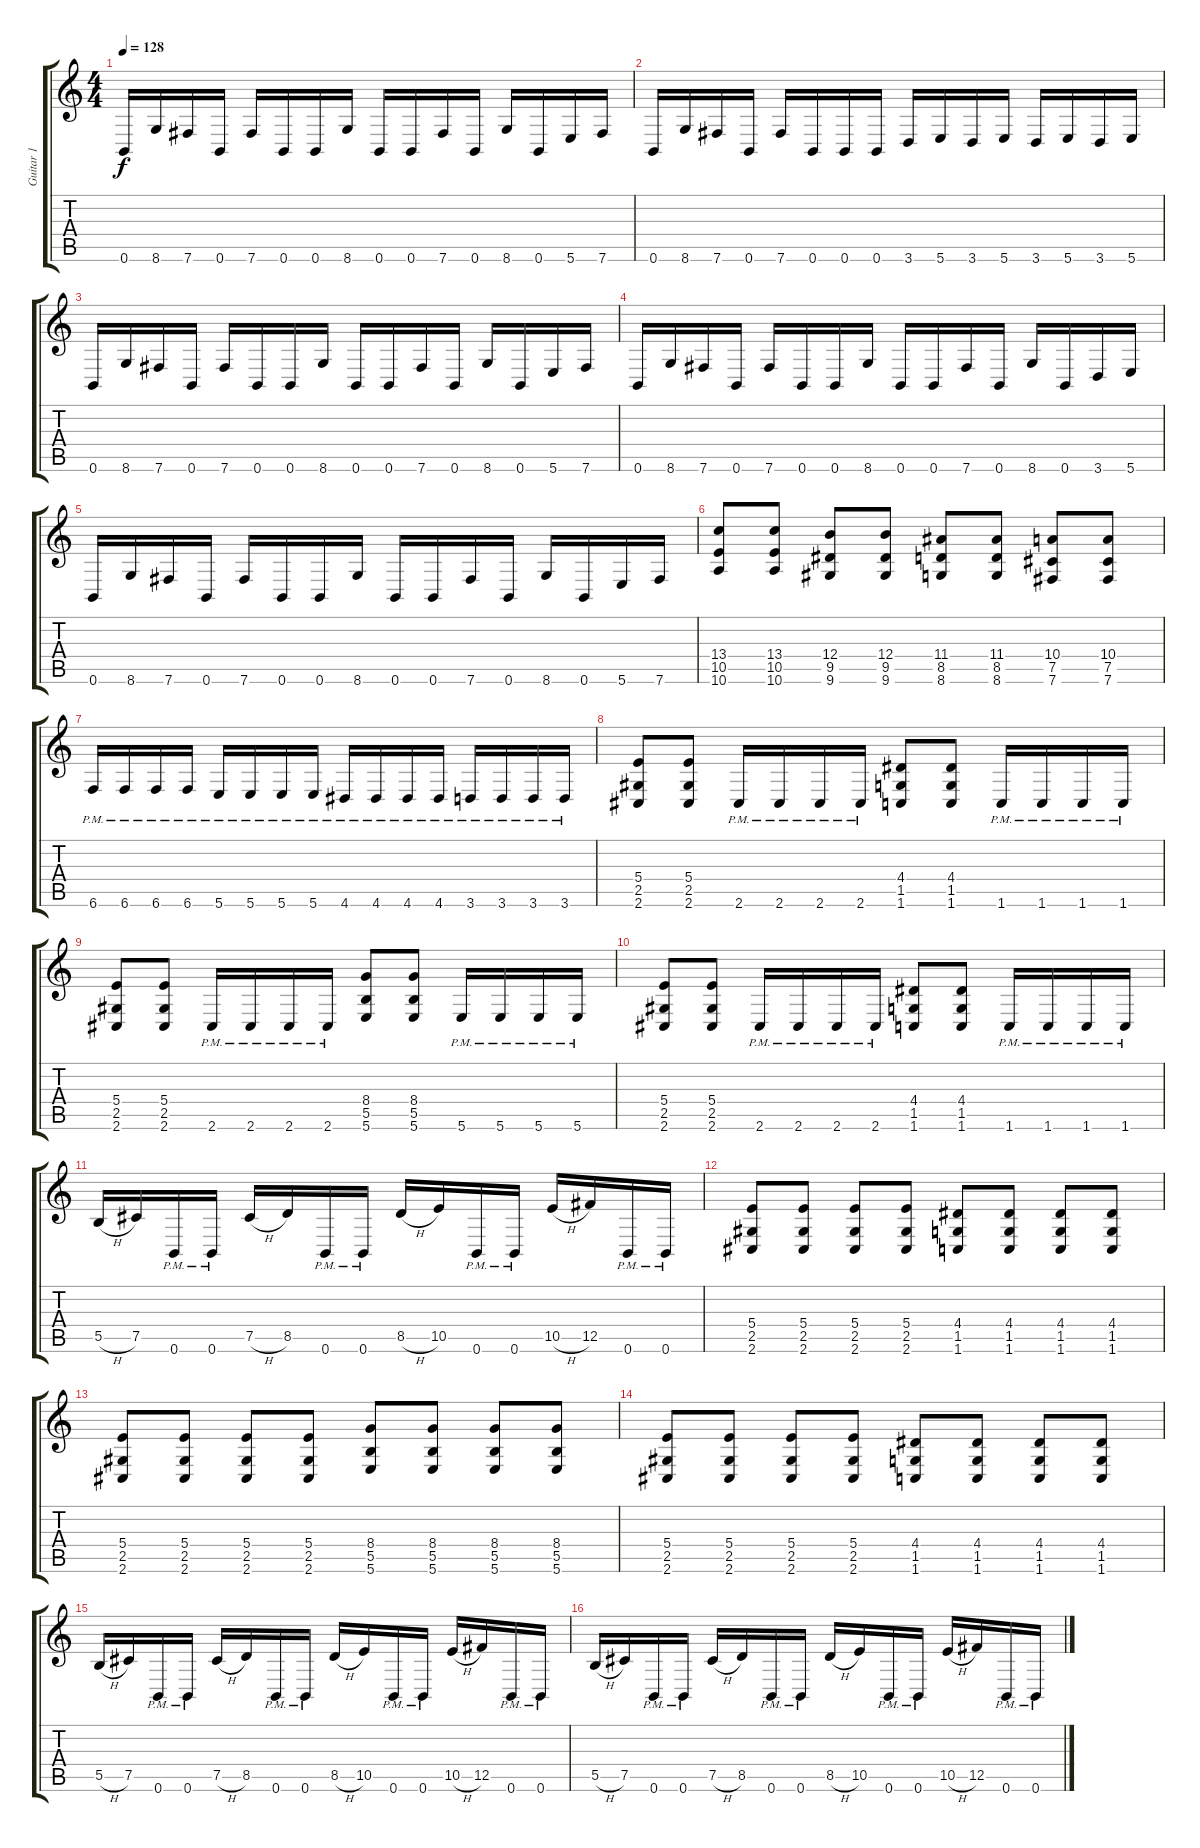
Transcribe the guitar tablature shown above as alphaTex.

\track ("Guitar 1" "Guitar 1") {instrument distortionguitar}
\staff {score tabs}
\tuning (Db4 Ab3 E3 B2 Gb2 B1) {hide}
\ts (4 4)
\tempo 128
\clef g2
\ks c
0.6.16{dy f} 8.6.16 7.6.16 0.6.16 7.6.16 0.6.16 0.6.16 8.6.16 0.6.16 0.6.16 7.6.16 0.6.16 8.6.16 0.6.16 5.6.16 7.6.16 |
0.6.16 8.6.16 7.6.16 0.6.16 7.6.16 0.6.16 0.6.16 0.6.16 3.6.16 5.6.16 3.6.16 5.6.16 3.6.16 5.6.16 3.6.16 5.6.16 |
0.6.16 8.6.16 7.6.16 0.6.16 7.6.16 0.6.16 0.6.16 8.6.16 0.6.16 0.6.16 7.6.16 0.6.16 8.6.16 0.6.16 5.6.16 7.6.16 |
0.6.16 8.6.16 7.6.16 0.6.16 7.6.16 0.6.16 0.6.16 8.6.16 0.6.16 0.6.16 7.6.16 0.6.16 8.6.16 0.6.16 3.6.16 5.6.16 |
0.6.16 8.6.16 7.6.16 0.6.16 7.6.16 0.6.16 0.6.16 8.6.16 0.6.16 0.6.16 7.6.16 0.6.16 8.6.16 0.6.16 5.6.16 7.6.16 |
(13.4 10.5 10.6).8 (13.4 10.5 10.6).8 (12.4 9.5 9.6).8 (12.4 9.5 9.6).8 (11.4 8.5 8.6).8 (11.4 8.5 8.6).8 (10.4 7.5 7.6).8 (10.4 7.5 7.6).8 |
6.6{pm}.16 6.6{pm}.16 6.6{pm}.16 6.6{pm}.16 5.6{pm}.16 5.6{pm}.16 5.6{pm}.16 5.6{pm}.16 4.6{pm}.16 4.6{pm}.16 4.6{pm}.16 4.6{pm}.16 3.6{pm}.16 3.6{pm}.16 3.6{pm}.16 3.6{pm}.16 |
(5.4 2.5 2.6).8 (5.4 2.5 2.6).8 2.6{pm}.16 2.6{pm}.16 2.6{pm}.16 2.6{pm}.16 (4.4 1.5 1.6).8 (4.4 1.5 1.6).8 1.6{pm}.16 1.6{pm}.16 1.6{pm}.16 1.6{pm}.16 |
(5.4 2.5 2.6).8 (5.4 2.5 2.6).8 2.6{pm}.16 2.6{pm}.16 2.6{pm}.16 2.6{pm}.16 (8.4 5.5 5.6).8 (8.4 5.5 5.6).8 5.6{pm}.16 5.6{pm}.16 5.6{pm}.16 5.6{pm}.16 |
(5.4 2.5 2.6).8 (5.4 2.5 2.6).8 2.6{pm}.16 2.6{pm}.16 2.6{pm}.16 2.6{pm}.16 (4.4 1.5 1.6).8 (4.4 1.5 1.6).8 1.6{pm}.16 1.6{pm}.16 1.6{pm}.16 1.6{pm}.16 |
5.5{h}.16 7.5.16 0.6{pm}.16 0.6{pm}.16 7.5{h}.16 8.5.16 0.6{pm}.16 0.6{pm}.16 8.5{h}.16 10.5.16 0.6{pm}.16 0.6{pm}.16 10.5{h}.16 12.5.16 0.6{pm}.16 0.6{pm}.16 |
(5.4 2.5 2.6).8 (5.4 2.5 2.6).8 (5.4 2.5 2.6).8 (5.4 2.5 2.6).8 (4.4 1.5 1.6).8 (4.4 1.5 1.6).8 (4.4 1.5 1.6).8 (4.4 1.5 1.6).8 |
(5.4 2.5 2.6).8 (5.4 2.5 2.6).8 (5.4 2.5 2.6).8 (5.4 2.5 2.6).8 (8.4 5.5 5.6).8 (8.4 5.5 5.6).8 (8.4 5.5 5.6).8 (8.4 5.5 5.6).8 |
(5.4 2.5 2.6).8 (5.4 2.5 2.6).8 (5.4 2.5 2.6).8 (5.4 2.5 2.6).8 (4.4 1.5 1.6).8 (4.4 1.5 1.6).8 (4.4 1.5 1.6).8 (4.4 1.5 1.6).8 |
5.5{h}.16 7.5.16 0.6{pm}.16 0.6{pm}.16 7.5{h}.16 8.5.16 0.6{pm}.16 0.6{pm}.16 8.5{h}.16 10.5.16 0.6{pm}.16 0.6{pm}.16 10.5{h}.16 12.5.16 0.6{pm}.16 0.6{pm}.16 |
5.5{h}.16 7.5.16 0.6{pm}.16 0.6{pm}.16 7.5{h}.16 8.5.16 0.6{pm}.16 0.6{pm}.16 8.5{h}.16 10.5.16 0.6{pm}.16 0.6{pm}.16 10.5{h}.16 12.5.16 0.6{pm}.16 0.6{pm}.16
